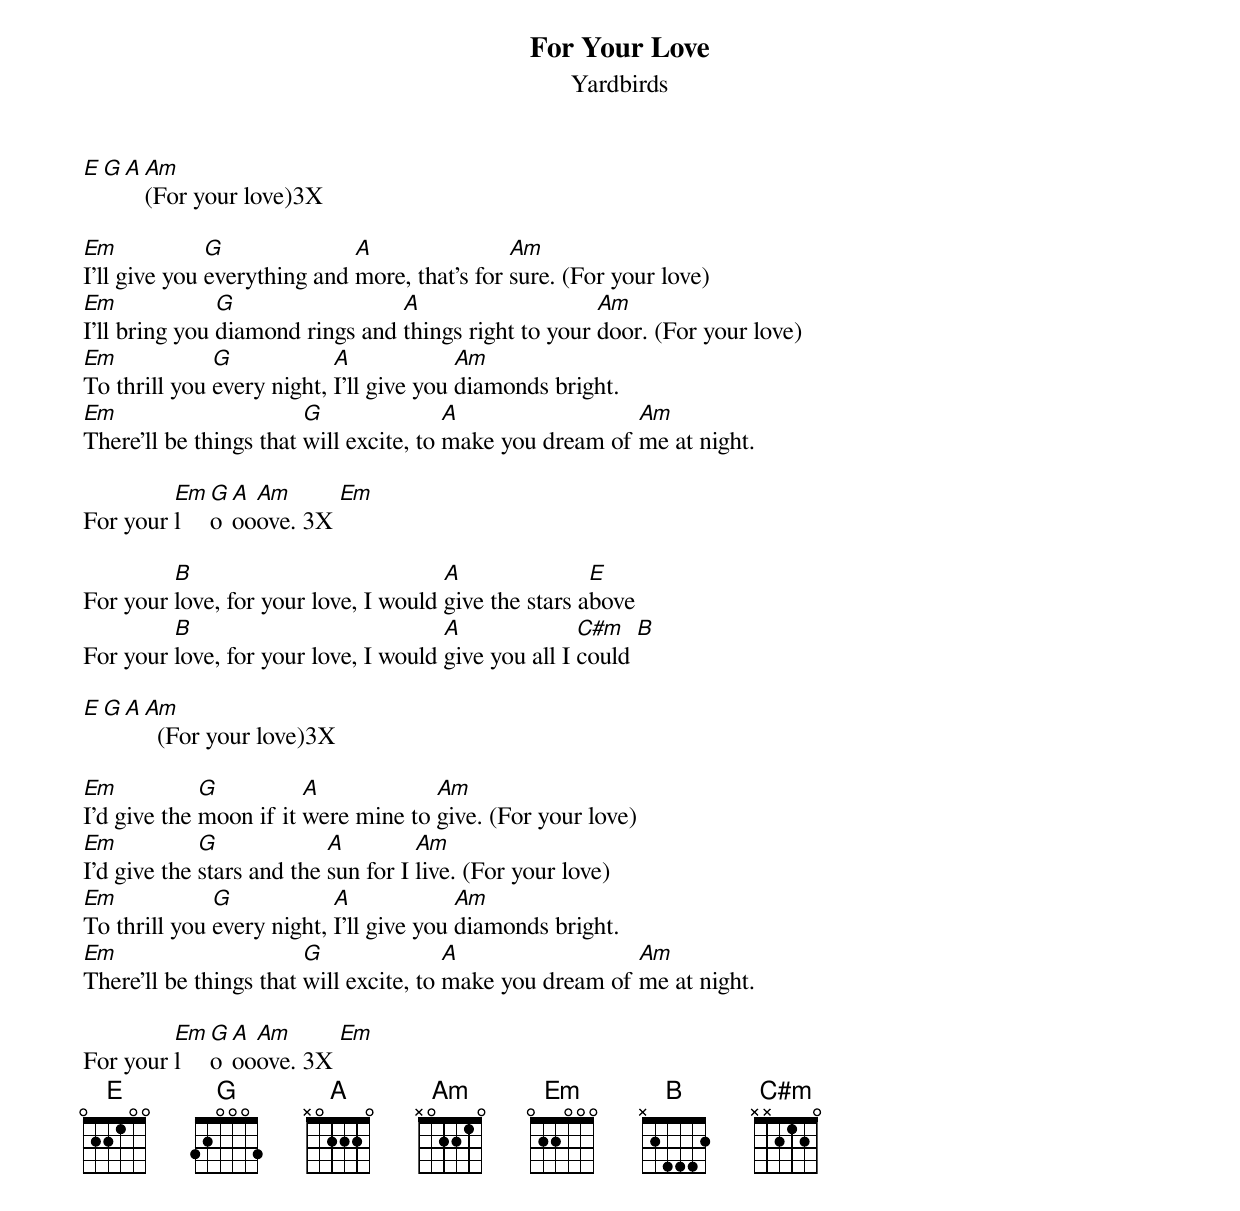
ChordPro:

{title: For Your Love}
{subtitle:Yardbirds}
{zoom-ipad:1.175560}
[E][G][A][Am](For your love)3X

[Em]I'll give you [G]everything and [A]more, that's for [Am]sure. (For your love)
[Em]I'll bring you [G]diamond rings and [A]things right to your [Am]door. (For your love)
[Em]To thrill you [G]every night, [A]I'll give you [Am]diamonds bright.
[Em]There'll be things that [G]will excite, to [A]make you dream of [Am]me at night.

For your [Em]l[G]o[A]oo[Am]ove. 3X [Em]

For your [B]love, for your love, I would [A]give the stars a[E]bove
For your [B]love, for your love, I would [A]give you all I [C#m]could [B]

[E][G][A][Am]  (For your love)3X

[Em]I'd give the [G]moon if it [A]were mine to [Am]give. (For your love)
[Em]I'd give the [G]stars and the [A]sun for I [Am]live. (For your love)
[Em]To thrill you [G]every night, [A]I'll give you [Am]diamonds bright.
[Em]There'll be things that [G]will excite, to [A]make you dream of [Am]me at night.

For your [Em]l[G]o[A]oo[Am]ove. 3X [Em]
